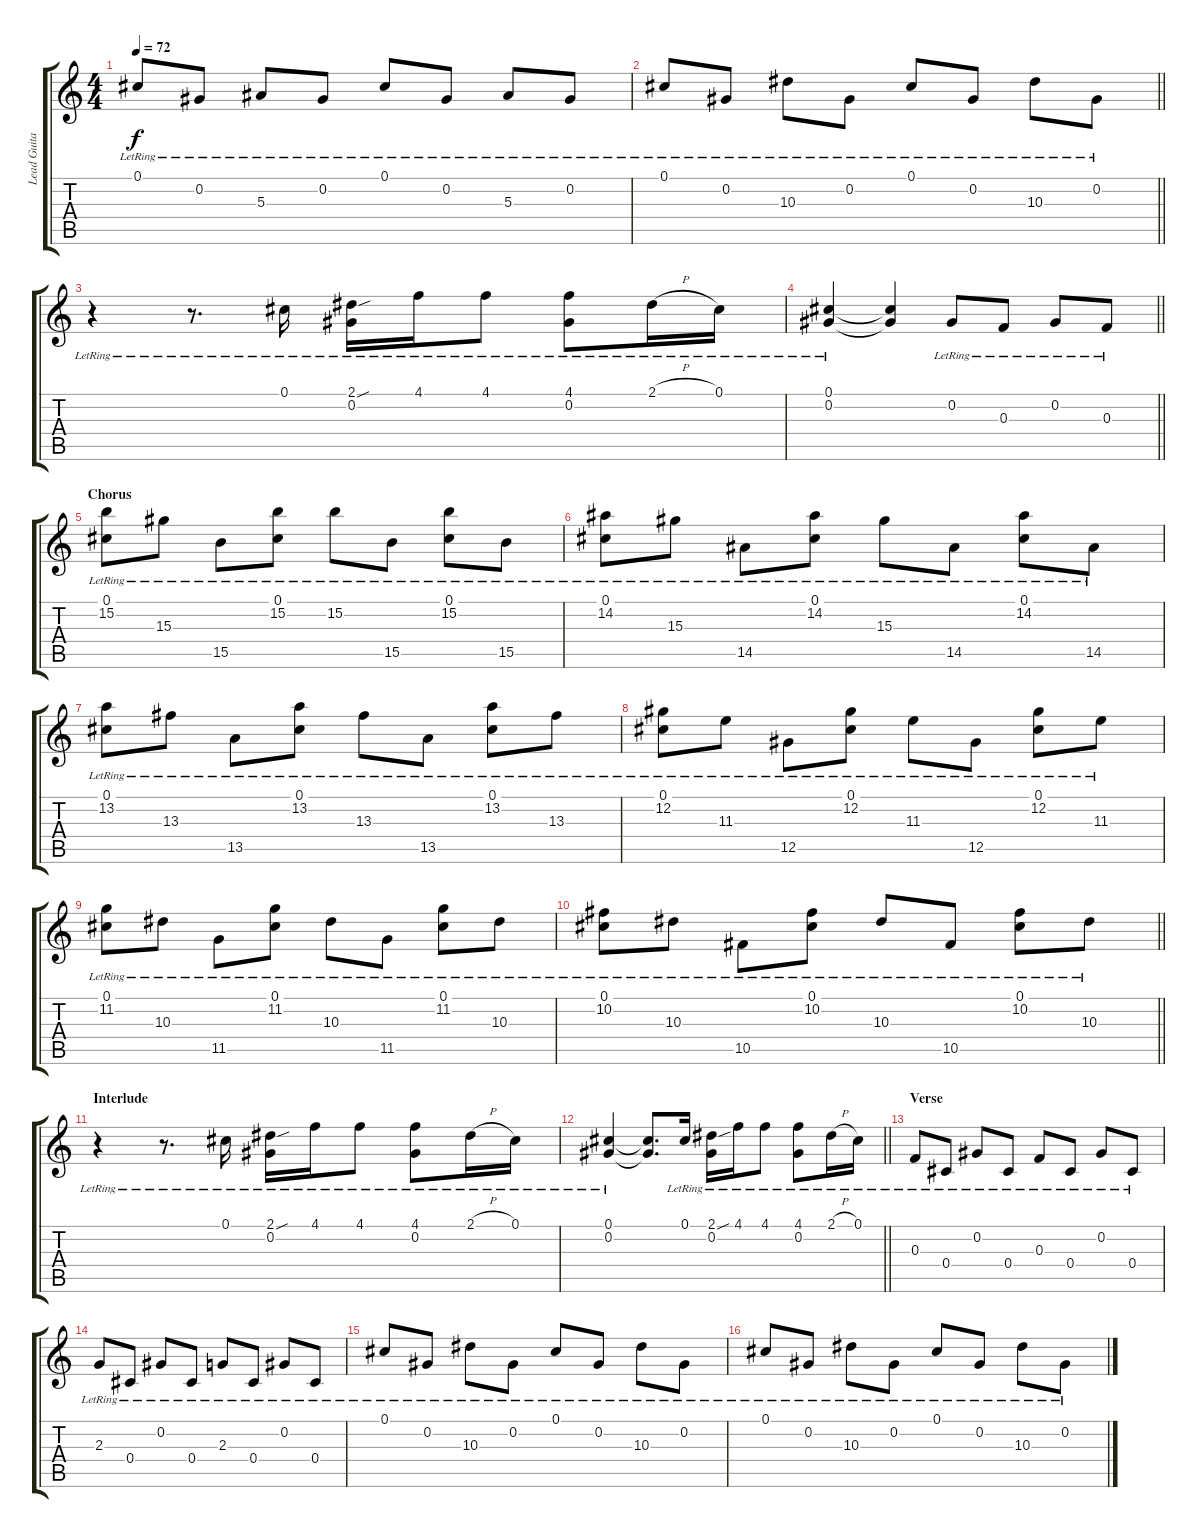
\track ("Lead Guitar" "Lead Guita") {instrument acousticguitarsteel}
\staff {score tabs}
\tuning (Db4 Ab3 F3 Db3 Ab2 Db2) {hide}
\ts (4 4)
\tempo 72
\clef g2
\ks c
0.1{lr}.8{dy f} 0.2{lr}.8 5.3{lr}.8 0.2{lr}.8 0.1{lr}.8 0.2{lr}.8 5.3{lr}.8 0.2{lr}.8 |
\barLineRight lightlight
0.1{lr}.8 0.2{lr}.8 10.3{lr}.8 0.2{lr}.8 0.1{lr}.8 0.2{lr}.8 10.3{lr}.8 0.2{lr}.8 |
r.4 r.8{d} 0.1{lr}.16 (2.1{sou lr} 0.2{lr}).16 4.1{lr}.16 4.1{lr}.8 (4.1{lr} 0.2{lr}).8 2.1{h lr}.16 0.1{lr}.16 |
\barLineRight lightlight
(0.1{lr} 0.2{lr}).4 (0.1{t} 0.2{t}).4 0.2{lr}.8 0.3{lr}.8 0.2{lr}.8 0.3{lr}.8 |
\section ("" "Chorus")
(0.1{lr} 15.2{lr}).8 15.3{lr}.8 15.5{lr}.8 (0.1{lr} 15.2{lr}).8 15.2{lr}.8 15.5{lr}.8 (0.1{lr} 15.2{lr}).8 15.5{lr}.8 |
(0.1{lr} 14.2{lr}).8 15.3{lr}.8 14.5{lr}.8 (0.1{lr} 14.2{lr}).8 15.3{lr}.8 14.5{lr}.8 (0.1{lr} 14.2{lr}).8 14.5{lr}.8 |
(0.1{lr} 13.2{lr}).8 13.3{lr}.8 13.5{lr}.8 (0.1{lr} 13.2{lr}).8 13.3{lr}.8 13.5{lr}.8 (0.1{lr} 13.2{lr}).8 13.3{lr}.8 |
(0.1{lr} 12.2{lr}).8 11.3{lr}.8 12.5{lr}.8 (0.1{lr} 12.2{lr}).8 11.3{lr}.8 12.5{lr}.8 (0.1{lr} 12.2{lr}).8 11.3{lr}.8 |
(0.1{lr} 11.2{lr}).8 10.3{lr}.8 11.5{lr}.8 (0.1{lr} 11.2{lr}).8 10.3{lr}.8 11.5{lr}.8 (0.1{lr} 11.2{lr}).8 10.3{lr}.8 |
\barLineRight lightlight
(0.1{lr} 10.2{lr}).8 10.3{lr}.8 10.5{lr}.8 (0.1{lr} 10.2{lr}).8 10.3{lr}.8 10.5{lr}.8 (0.1{lr} 10.2{lr}).8 10.3{lr}.8 |
\section ("" "Interlude")
r.4 r.8{d} 0.1{lr}.16 (2.1{sou lr} 0.2{lr}).16 4.1{lr}.16 4.1{lr}.8 (4.1{lr} 0.2{lr}).8 2.1{h lr}.16 0.1{lr}.16 |
\barLineRight lightlight
(0.1{lr} 0.2{lr}).4 (0.1{t} 0.2{t}).8{d} 0.1{lr}.16 (2.1{sou lr} 0.2{lr}).16 4.1{lr}.16 4.1{lr}.8 (4.1{lr} 0.2{lr}).8 2.1{h lr}.16 0.1{lr}.16 |
\section ("" "Verse")
0.3{lr}.8 0.4{lr}.8 0.2{lr}.8 0.4{lr}.8 0.3{lr}.8 0.4{lr}.8 0.2{lr}.8 0.4{lr}.8 |
2.3{lr}.8 0.4{lr}.8 0.2{lr}.8 0.4{lr}.8 2.3{lr}.8 0.4{lr}.8 0.2{lr}.8 0.4{lr}.8 |
0.1{lr}.8 0.2{lr}.8 10.3{lr}.8 0.2{lr}.8 0.1{lr}.8 0.2{lr}.8 10.3{lr}.8 0.2{lr}.8 |
0.1{lr}.8 0.2{lr}.8 10.3{lr}.8 0.2{lr}.8 0.1{lr}.8 0.2{lr}.8 10.3{lr}.8 0.2{lr}.8
